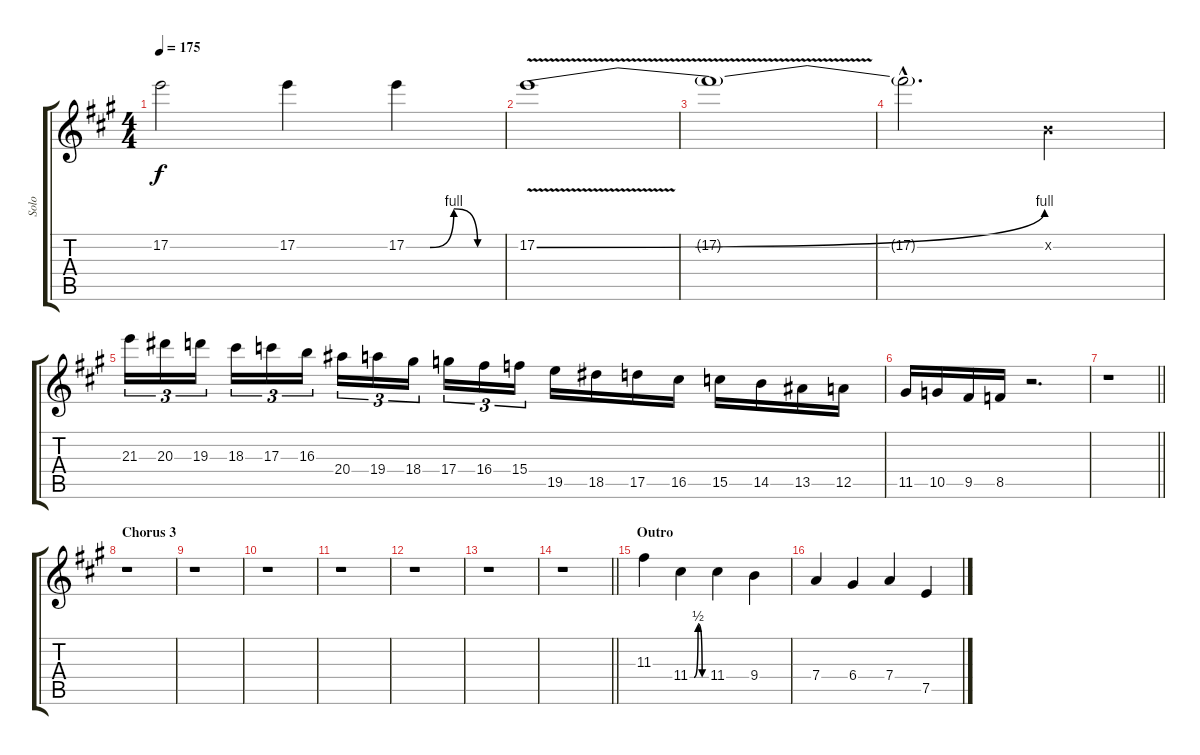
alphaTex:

\track ("Solo" "Solo") {instrument overdrivenguitar}
\staff {score tabs}
\tuning (E4 B3 G3 D3 A2 E2) {hide}
\ts (4 4)
\tempo 175
\clef g2
\ks f#minor
17.2.2{dy f} 17.2.4 17.2{be (custom 0 0 15 0 30 4 45 0 60 0)}.4 |
17.2{be (bend 0 0 60 4) v}.1 |
17.2{t}.1 |
17.2{hac t}.2{d} 0.2{x}.4 |
21.3.16{tu (3 2) instrument guitarfretnoise} 20.3.16{tu (3 2)} 19.3.16{tu (3 2)} 18.3.16{tu (3 2)} 17.3.16{tu (3 2)} 16.3.16{tu (3 2)} 20.4.16{tu (3 2)} 19.4.16{tu (3 2)} 18.4.16{tu (3 2)} 17.4.16{tu (3 2)} 16.4.16{tu (3 2)} 15.4.16{tu (3 2)} 19.5.16 18.5.16 17.5.16 16.5.16 15.5.16 14.5.16 13.5.16 12.5.16 |
11.5.16 10.5.16 9.5.16 8.5.16 r.2{d} |
\barLineRight lightlight
r.1 |
\section ("" "Chorus 3")
r.1 |
r.1 |
r.1 |
r.1 |
r.1 |
r.1 |
\barLineRight lightlight
r.1 |
\section ("" "Outro")
11.3.4{instrument overdrivenguitar} 11.4{be (custom 0 0 15 0 30 2 45 0 60 0)}.4 11.4.4 9.4.4 |
7.4.4 6.4.4 7.4.4 7.5.4
